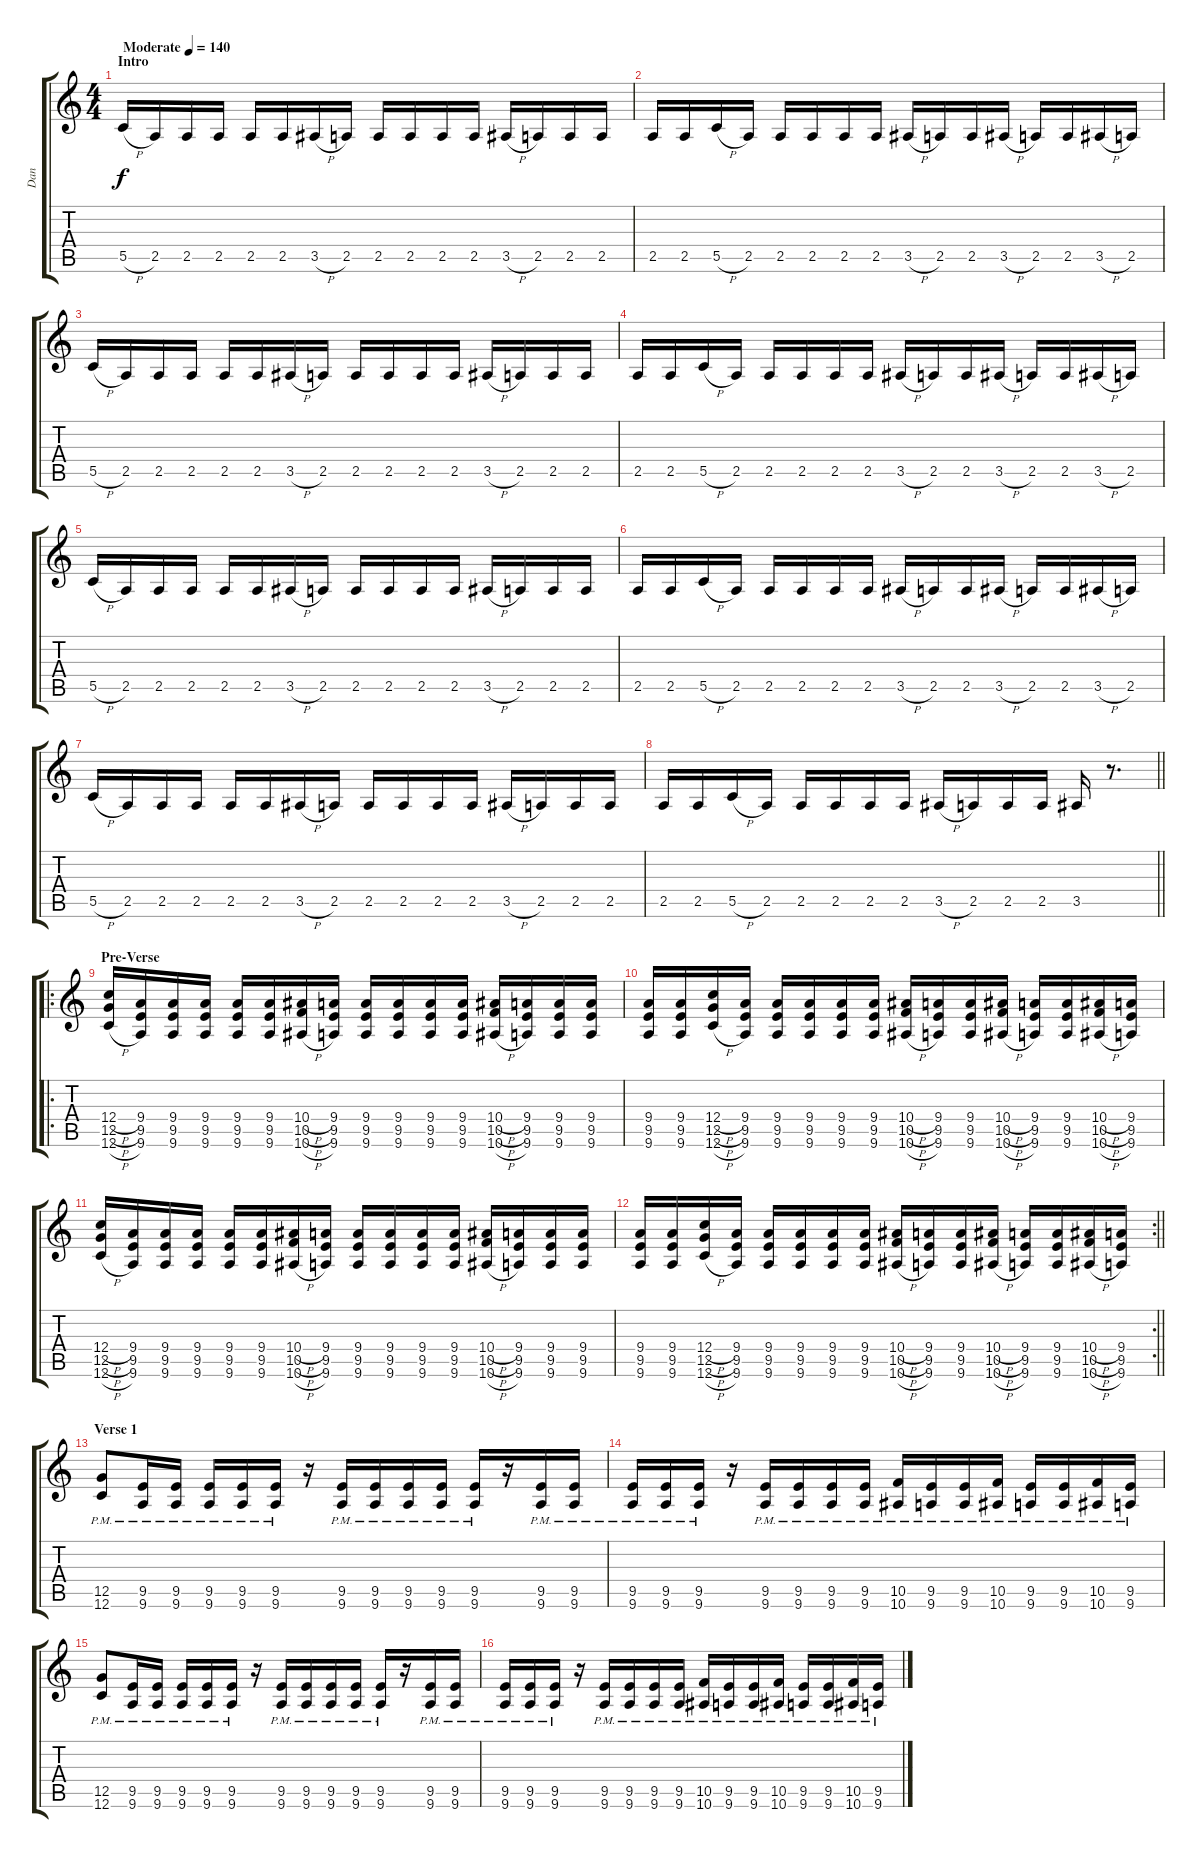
\track ("Dan" "Dan") {instrument distortionguitar}
\staff {score tabs}
\tuning (D4 A3 F3 C3 G2 C2) {hide}
\ts (4 4)
\section ("" "Intro")
\tempo (140 "Moderate")
\clef g2
\ks c
5.5{h}.16{dy f instrument distortionguitar} 2.5.16 2.5.16 2.5.16 2.5.16 2.5.16 3.5{h}.16 2.5.16 2.5.16 2.5.16 2.5.16 2.5.16 3.5{h}.16 2.5.16 2.5.16 2.5.16 |
2.5.16 2.5.16 5.5{h}.16 2.5.16 2.5.16 2.5.16 2.5.16 2.5.16 3.5{h}.16 2.5.16 2.5.16 3.5{h}.16 2.5.16 2.5.16 3.5{h}.16 2.5.16 |
5.5{h}.16 2.5.16 2.5.16 2.5.16 2.5.16 2.5.16 3.5{h}.16 2.5.16 2.5.16 2.5.16 2.5.16 2.5.16 3.5{h}.16 2.5.16 2.5.16 2.5.16 |
2.5.16 2.5.16 5.5{h}.16 2.5.16 2.5.16 2.5.16 2.5.16 2.5.16 3.5{h}.16 2.5.16 2.5.16 3.5{h}.16 2.5.16 2.5.16 3.5{h}.16 2.5.16 |
5.5{h}.16 2.5.16 2.5.16 2.5.16 2.5.16 2.5.16 3.5{h}.16 2.5.16 2.5.16 2.5.16 2.5.16 2.5.16 3.5{h}.16 2.5.16 2.5.16 2.5.16 |
2.5.16 2.5.16 5.5{h}.16 2.5.16 2.5.16 2.5.16 2.5.16 2.5.16 3.5{h}.16 2.5.16 2.5.16 3.5{h}.16 2.5.16 2.5.16 3.5{h}.16 2.5.16 |
5.5{h}.16 2.5.16 2.5.16 2.5.16 2.5.16 2.5.16 3.5{h}.16 2.5.16 2.5.16 2.5.16 2.5.16 2.5.16 3.5{h}.16 2.5.16 2.5.16 2.5.16 |
\barLineRight lightlight
2.5.16 2.5.16 5.5{h}.16 2.5.16 2.5.16 2.5.16 2.5.16 2.5.16 3.5{h}.16 2.5.16 2.5.16 2.5.16 3.5.16 r.8{d} |
\ro
\section ("" "Pre-Verse")
(12.4{h} 12.5{h} 12.6{h}).16 (9.4 9.5 9.6).16 (9.4 9.5 9.6).16 (9.4 9.5 9.6).16 (9.4 9.5 9.6).16 (9.4 9.5 9.6).16 (10.4{h} 10.5{h} 10.6{h}).16 (9.4 9.5 9.6).16 (9.4 9.5 9.6).16 (9.4 9.5 9.6).16 (9.4 9.5 9.6).16 (9.4 9.5 9.6).16 (10.4{h} 10.5{h} 10.6{h}).16 (9.4 9.5 9.6).16 (9.4 9.5 9.6).16 (9.4 9.5 9.6).16 |
(9.4 9.5 9.6).16 (9.4 9.5 9.6).16 (12.4{h} 12.5{h} 12.6{h}).16 (9.4 9.5 9.6).16 (9.4 9.5 9.6).16 (9.4 9.5 9.6).16 (9.4 9.5 9.6).16 (9.4 9.5 9.6).16 (10.4{h} 10.5{h} 10.6{h}).16 (9.4 9.5 9.6).16 (9.4 9.5 9.6).16 (10.4{h} 10.5{h} 10.6{h}).16 (9.4 9.5 9.6).16 (9.4 9.5 9.6).16 (10.4{h} 10.5{h} 10.6{h}).16 (9.4 9.5 9.6).16 |
(12.4{h} 12.5{h} 12.6{h}).16 (9.4 9.5 9.6).16 (9.4 9.5 9.6).16 (9.4 9.5 9.6).16 (9.4 9.5 9.6).16 (9.4 9.5 9.6).16 (10.4{h} 10.5{h} 10.6{h}).16 (9.4 9.5 9.6).16 (9.4 9.5 9.6).16 (9.4 9.5 9.6).16 (9.4 9.5 9.6).16 (9.4 9.5 9.6).16 (10.4{h} 10.5{h} 10.6{h}).16 (9.4 9.5 9.6).16 (9.4 9.5 9.6).16 (9.4 9.5 9.6).16 |
\rc 2
\barLineRight lightlight
(9.4 9.5 9.6).16 (9.4 9.5 9.6).16 (12.4{h} 12.5{h} 12.6{h}).16 (9.4 9.5 9.6).16 (9.4 9.5 9.6).16 (9.4 9.5 9.6).16 (9.4 9.5 9.6).16 (9.4 9.5 9.6).16 (10.4{h} 10.5{h} 10.6{h}).16 (9.4 9.5 9.6).16 (9.4 9.5 9.6).16 (10.4{h} 10.5{h} 10.6{h}).16 (9.4 9.5 9.6).16 (9.4 9.5 9.6).16 (10.4{h} 10.5{h} 10.6{h}).16 (9.4 9.5 9.6).16 |
\section ("" "Verse 1")
(12.5{pm} 12.6{pm}).8 (9.5{pm} 9.6{pm}).16 (9.5{pm} 9.6{pm}).16 (9.5{pm} 9.6{pm}).16 (9.5{pm} 9.6).16 (9.5{pm} 9.6).16 r.16 (9.5{pm} 9.6{pm}).16 (9.5{pm} 9.6{pm}).16 (9.5{pm} 9.6{pm}).16 (9.5{pm} 9.6{pm}).16 (9.5{pm} 9.6).16 r.16 (9.5{pm} 9.6{pm}).16 (9.5{pm} 9.6{pm}).16 |
(9.5{pm} 9.6{pm}).16 (9.5{pm} 9.6).16 (9.5{pm} 9.6).16 r.16 (9.5{pm} 9.6).16 (9.5{pm} 9.6{pm}).16 (9.5{pm} 9.6{pm}).16 (9.5{pm} 9.6).16 (10.5{pm} 10.6{pm}).16 (9.5{pm} 9.6{pm}).16 (9.5{pm} 9.6{pm}).16 (10.5{pm} 10.6{pm}).16 (9.5{pm} 9.6{pm}).16 (9.5{pm} 9.6{pm}).16 (10.5{pm} 10.6{pm}).16 (9.5{pm} 9.6).16 |
(12.5{pm} 12.6{pm}).8 (9.5{pm} 9.6{pm}).16 (9.5{pm} 9.6{pm}).16 (9.5{pm} 9.6{pm}).16 (9.5{pm} 9.6).16 (9.5{pm} 9.6).16 r.16 (9.5{pm} 9.6{pm}).16 (9.5{pm} 9.6{pm}).16 (9.5{pm} 9.6{pm}).16 (9.5{pm} 9.6{pm}).16 (9.5{pm} 9.6).16 r.16 (9.5{pm} 9.6{pm}).16 (9.5{pm} 9.6{pm}).16 |
(9.5{pm} 9.6{pm}).16 (9.5{pm} 9.6).16 (9.5{pm} 9.6).16 r.16 (9.5{pm} 9.6).16 (9.5{pm} 9.6{pm}).16 (9.5{pm} 9.6{pm}).16 (9.5{pm} 9.6).16 (10.5{pm} 10.6{pm}).16 (9.5{pm} 9.6{pm}).16 (9.5{pm} 9.6{pm}).16 (10.5{pm} 10.6{pm}).16 (9.5{pm} 9.6{pm}).16 (9.5{pm} 9.6{pm}).16 (10.5{pm} 10.6{pm}).16 (9.5{pm} 9.6).16
